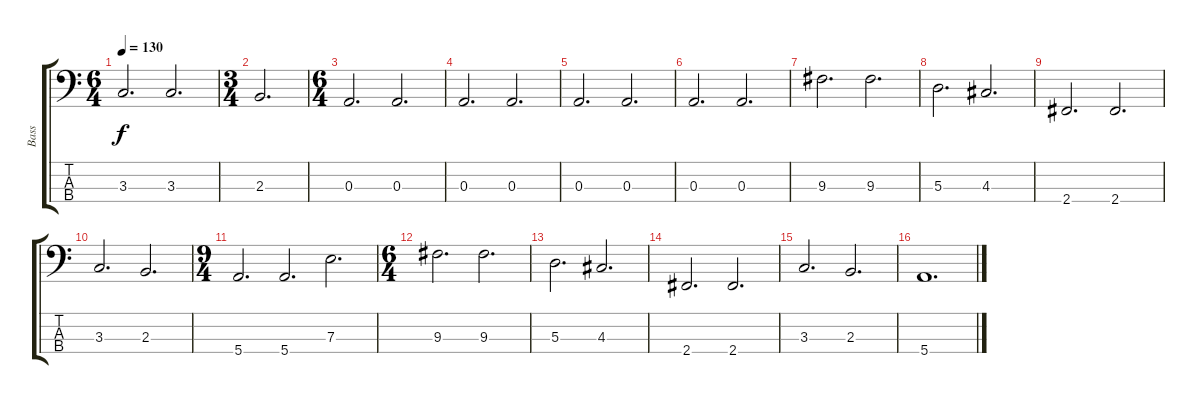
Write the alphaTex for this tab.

\track ("Bass" "Bass") {instrument electricbassfinger}
\staff {score tabs}
\tuning (G2 D2 A1 E1) {hide}
\ts (6 4)
\tempo 130
\clef f4
\ks c
3.3.2{d dy f} 3.3.2{d} |
\ts (3 4)
2.3.2{d} |
\ts (6 4)
0.3.2{d} 0.3.2{d} |
0.3.2{d} 0.3.2{d} |
0.3.2{d} 0.3.2{d} |
0.3.2{d} 0.3.2{d} |
9.3.2{d} 9.3.2{d} |
5.3.2{d} 4.3.2{d} |
2.4.2{d} 2.4.2{d} |
3.3.2{d} 2.3.2{d} |
\ts (9 4)
5.4.2{d} 5.4.2{d} 7.3.2{d} |
\ts (6 4)
9.3.2{d} 9.3.2{d} |
5.3.2{d} 4.3.2{d} |
2.4.2{d} 2.4.2{d} |
3.3.2{d} 2.3.2{d} |
5.4.1{d}
